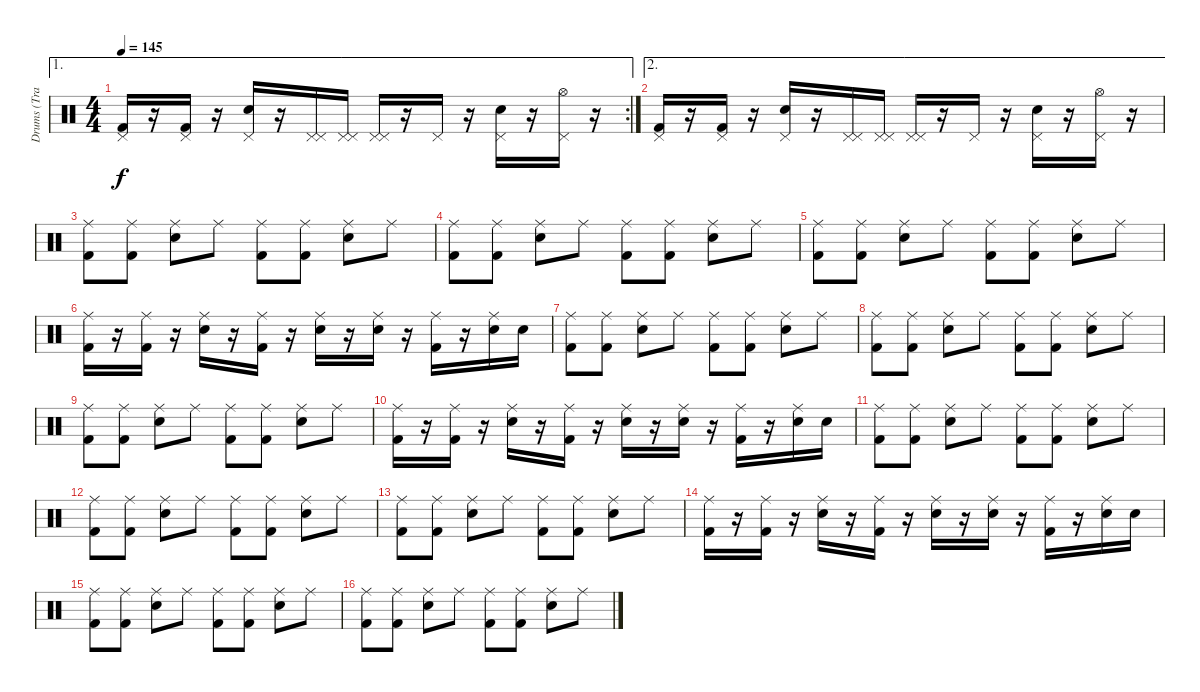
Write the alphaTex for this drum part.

\track ("Drums (Travis Barker)" "Drums (Tra") {instrument percussion}
\staff {score}
\articulation defaults
\ae 1
\rc 2
\ts (4 4)
\tempo 145
\clef neutral
\ks c
("Pedal Hi-Hat (hit)" "Kick (hit) 2").16{dy f} r.16 ("Pedal Hi-Hat (hit)" "Kick (hit) 2").16 r.16 ("Pedal Hi-Hat (hit)" "Snare (hit) 2").16 r.16 ("Pedal Hi-Hat (hit)" "Pedal Hi-Hat (hit)").16 ("Pedal Hi-Hat (hit)" "Pedal Hi-Hat (hit)").16 ("Pedal Hi-Hat (hit)" "Pedal Hi-Hat (hit)").16 r.16 "Pedal Hi-Hat (hit)".16 r.16 ("Pedal Hi-Hat (hit)" "Snare (hit) 2").16 r.16 ("Pedal Hi-Hat (hit)" "Hi-Hat (open)").16 r.16 |
\ae 2
("Pedal Hi-Hat (hit)" "Kick (hit) 2").16 r.16 ("Pedal Hi-Hat (hit)" "Kick (hit) 2").16 r.16 ("Pedal Hi-Hat (hit)" "Snare (hit) 2").16 r.16 ("Pedal Hi-Hat (hit)" "Pedal Hi-Hat (hit)").16 ("Pedal Hi-Hat (hit)" "Pedal Hi-Hat (hit)").16 ("Pedal Hi-Hat (hit)" "Pedal Hi-Hat (hit)").16 r.16 "Pedal Hi-Hat (hit)".16 r.16 ("Pedal Hi-Hat (hit)" "Snare (hit) 2").16 r.16 ("Pedal Hi-Hat (hit)" "Hi-Hat (open)").16 r.16 |
("Ride (middle)" "Kick (hit) 2").8 ("Ride (middle)" "Kick (hit) 2").8 ("Ride (middle)" "Snare (hit) 2").8 "Ride (middle)".8 ("Ride (middle)" "Kick (hit) 2").8 ("Ride (middle)" "Kick (hit) 2").8 ("Ride (middle)" "Snare (hit) 2").8 "Ride (middle)".8 |
("Ride (middle)" "Kick (hit) 2").8 ("Ride (middle)" "Kick (hit) 2").8 ("Ride (middle)" "Snare (hit) 2").8 "Ride (middle)".8 ("Ride (middle)" "Kick (hit) 2").8 ("Ride (middle)" "Kick (hit) 2").8 ("Ride (middle)" "Snare (hit) 2").8 "Ride (middle)".8 |
("Ride (middle)" "Kick (hit) 2").8 ("Ride (middle)" "Kick (hit) 2").8 ("Ride (middle)" "Snare (hit) 2").8 "Ride (middle)".8 ("Ride (middle)" "Kick (hit) 2").8 ("Ride (middle)" "Kick (hit) 2").8 ("Ride (middle)" "Snare (hit) 2").8 "Ride (middle)".8 |
("Ride (middle)" "Kick (hit) 2").16 r.16 ("Ride (middle)" "Kick (hit) 2").16 r.16 ("Ride (middle)" "Snare (hit) 2").16 r.16 ("Ride (middle)" "Kick (hit) 2").16 r.16 ("Ride (middle)" "Snare (hit) 2").16 r.16 ("Ride (middle)" "Snare (hit) 2").16 r.16 ("Ride (middle)" "Kick (hit) 2").16 r.16 ("Ride (middle)" "Snare (hit) 2").16 "Snare (hit) 2".16 |
("Ride (middle)" "Kick (hit) 2").8 ("Ride (middle)" "Kick (hit) 2").8 ("Ride (middle)" "Snare (hit) 2").8 "Ride (middle)".8 ("Ride (middle)" "Kick (hit) 2").8 ("Ride (middle)" "Kick (hit) 2").8 ("Ride (middle)" "Snare (hit) 2").8 "Ride (middle)".8 |
("Ride (middle)" "Kick (hit) 2").8 ("Ride (middle)" "Kick (hit) 2").8 ("Ride (middle)" "Snare (hit) 2").8 "Ride (middle)".8 ("Ride (middle)" "Kick (hit) 2").8 ("Ride (middle)" "Kick (hit) 2").8 ("Ride (middle)" "Snare (hit) 2").8 "Ride (middle)".8 |
("Ride (middle)" "Kick (hit) 2").8 ("Ride (middle)" "Kick (hit) 2").8 ("Ride (middle)" "Snare (hit) 2").8 "Ride (middle)".8 ("Ride (middle)" "Kick (hit) 2").8 ("Ride (middle)" "Kick (hit) 2").8 ("Ride (middle)" "Snare (hit) 2").8 "Ride (middle)".8 |
("Ride (middle)" "Kick (hit) 2").16 r.16 ("Ride (middle)" "Kick (hit) 2").16 r.16 ("Ride (middle)" "Snare (hit) 2").16 r.16 ("Ride (middle)" "Kick (hit) 2").16 r.16 ("Ride (middle)" "Snare (hit) 2").16 r.16 ("Ride (middle)" "Snare (hit) 2").16 r.16 ("Ride (middle)" "Kick (hit) 2").16 r.16 ("Ride (middle)" "Snare (hit) 2").16 "Snare (hit) 2".16 |
("Ride (middle)" "Kick (hit) 2").8 ("Ride (middle)" "Kick (hit) 2").8 ("Ride (middle)" "Snare (hit) 2").8 "Ride (middle)".8 ("Ride (middle)" "Kick (hit) 2").8 ("Ride (middle)" "Kick (hit) 2").8 ("Ride (middle)" "Snare (hit) 2").8 "Ride (middle)".8 |
("Ride (middle)" "Kick (hit) 2").8 ("Ride (middle)" "Kick (hit) 2").8 ("Ride (middle)" "Snare (hit) 2").8 "Ride (middle)".8 ("Ride (middle)" "Kick (hit) 2").8 ("Ride (middle)" "Kick (hit) 2").8 ("Ride (middle)" "Snare (hit) 2").8 "Ride (middle)".8 |
("Ride (middle)" "Kick (hit) 2").8 ("Ride (middle)" "Kick (hit) 2").8 ("Ride (middle)" "Snare (hit) 2").8 "Ride (middle)".8 ("Ride (middle)" "Kick (hit) 2").8 ("Ride (middle)" "Kick (hit) 2").8 ("Ride (middle)" "Snare (hit) 2").8 "Ride (middle)".8 |
("Ride (middle)" "Kick (hit) 2").16 r.16 ("Ride (middle)" "Kick (hit) 2").16 r.16 ("Ride (middle)" "Snare (hit) 2").16 r.16 ("Ride (middle)" "Kick (hit) 2").16 r.16 ("Ride (middle)" "Snare (hit) 2").16 r.16 ("Ride (middle)" "Snare (hit) 2").16 r.16 ("Ride (middle)" "Kick (hit) 2").16 r.16 ("Ride (middle)" "Snare (hit) 2").16 "Snare (hit) 2".16 |
("Ride (middle)" "Kick (hit) 2").8 ("Ride (middle)" "Kick (hit) 2").8 ("Ride (middle)" "Snare (hit) 2").8 "Ride (middle)".8 ("Ride (middle)" "Kick (hit) 2").8 ("Ride (middle)" "Kick (hit) 2").8 ("Ride (middle)" "Snare (hit) 2").8 "Ride (middle)".8 |
("Ride (middle)" "Kick (hit) 2").8 ("Ride (middle)" "Kick (hit) 2").8 ("Ride (middle)" "Snare (hit) 2").8 "Ride (middle)".8 ("Ride (middle)" "Kick (hit) 2").8 ("Ride (middle)" "Kick (hit) 2").8 ("Ride (middle)" "Snare (hit) 2").8 "Ride (middle)".8
